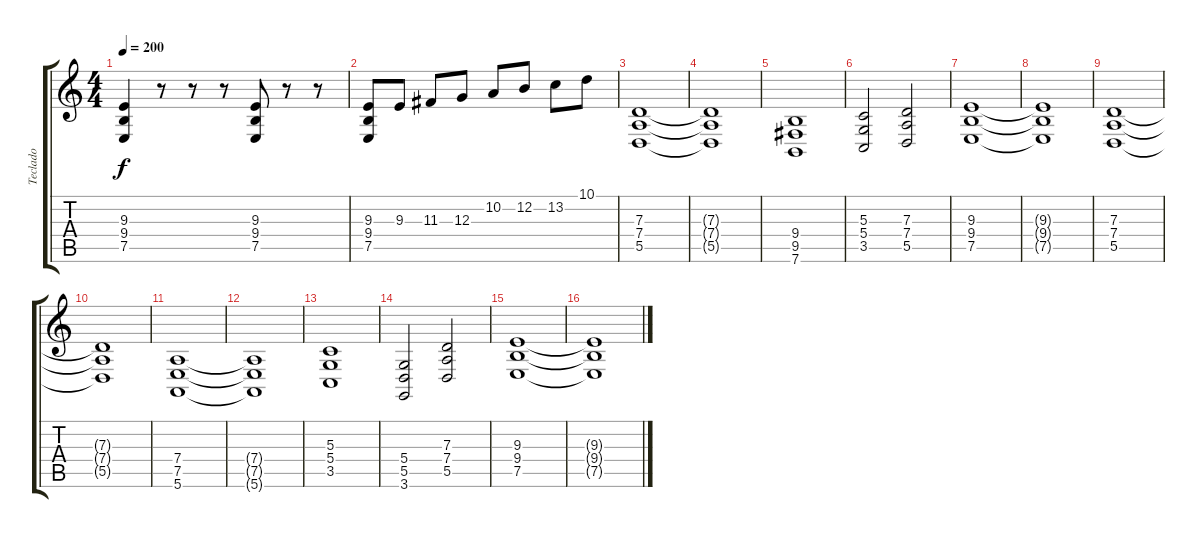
\track ("Teclado" "Teclado") {instrument stringensemble1}
\staff {score tabs}
\tuning (E4 B3 G3 D3 A2 E2) {hide}
\ts (4 4)
\tempo 200
\clef g2
\ks c
(9.3 9.4 7.5).4{dy f} r.8 r.8 r.8 (9.3 9.4 7.5).8 r.8 r.8 |
(9.3 9.4 7.5).8 9.3.8 11.3.8 12.3.8 10.2.8 12.2.8 13.2.8 10.1.8 |
(7.3 7.4 5.5).1 |
(7.3{t} 7.4{t} 5.5{t}).1 |
(9.4 9.5 7.6).1 |
(5.3 5.4 3.5).2 (7.3 7.4 5.5).2 |
(9.3 9.4 7.5).1 |
(9.3{t} 9.4{t} 7.5{t}).1 |
(7.3 7.4 5.5).1 |
(7.3{t} 7.4{t} 5.5{t}).1 |
(7.4 7.5 5.6).1 |
(7.4{t} 7.5{t} 5.6{t}).1 |
(5.3 5.4 3.5).1 |
(5.4 5.5 3.6).2 (7.3 7.4 5.5).2 |
(9.3 9.4 7.5).1 |
(9.3{t} 9.4{t} 7.5{t}).1
